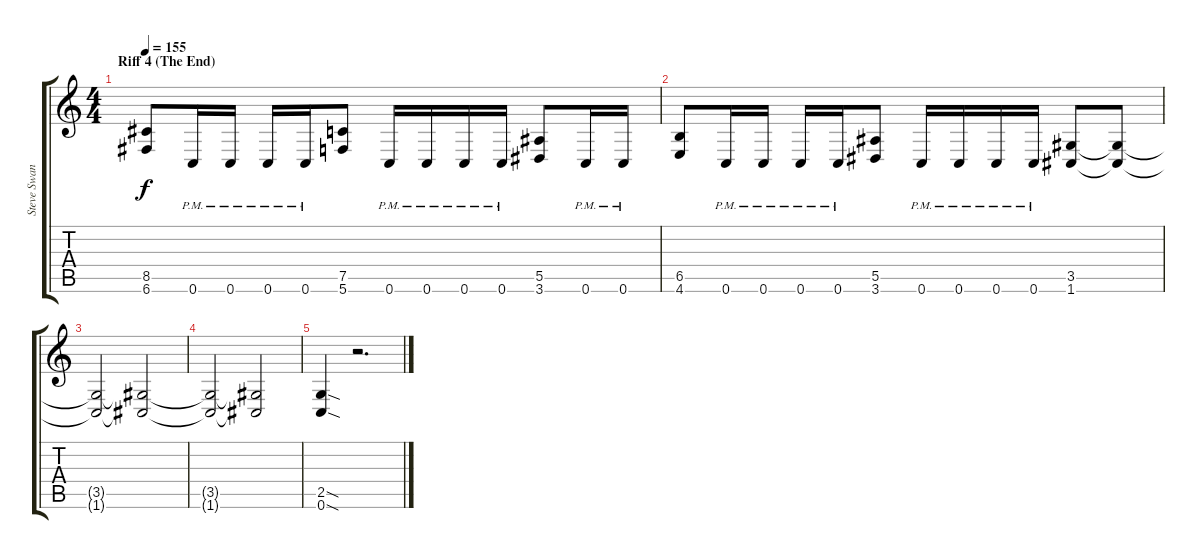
\track ("Steve Swanson(Rythm Guitar,Solo)" "Steve Swan") {instrument distortionguitar}
\staff {score tabs}
\tuning (C4 G3 Eb3 Bb2 F2 C2) {hide}
\ts (4 4)
\section ("" "Riff 4 (The End)")
\tempo 155
\clef g2
\ks c
(8.5 6.6).8{dy f} 0.6{pm}.16 0.6{pm}.16 0.6{pm}.16 0.6{pm}.16 (7.5 5.6).8 0.6{pm}.16 0.6{pm}.16 0.6{pm}.16 0.6{pm}.16 (5.5 3.6).8 0.6{pm}.16 0.6{pm}.16 |
(6.5 4.6).8 0.6{pm}.16 0.6{pm}.16 0.6{pm}.16 0.6{pm}.16 (5.5 3.6).8 0.6{pm}.16 0.6{pm}.16 0.6{pm}.16 0.6{pm}.16 (3.5 1.6).8 (3.5{t} 1.6{t}).8 |
(3.5{t} 1.6{t}).2 (3.5{t} 1.6{t}).2 |
(3.5{t} 1.6{t}).2 (3.5{t} 1.6{t}).2 |
(2.5{sod} 0.6{sod}).4 r.2{d}
